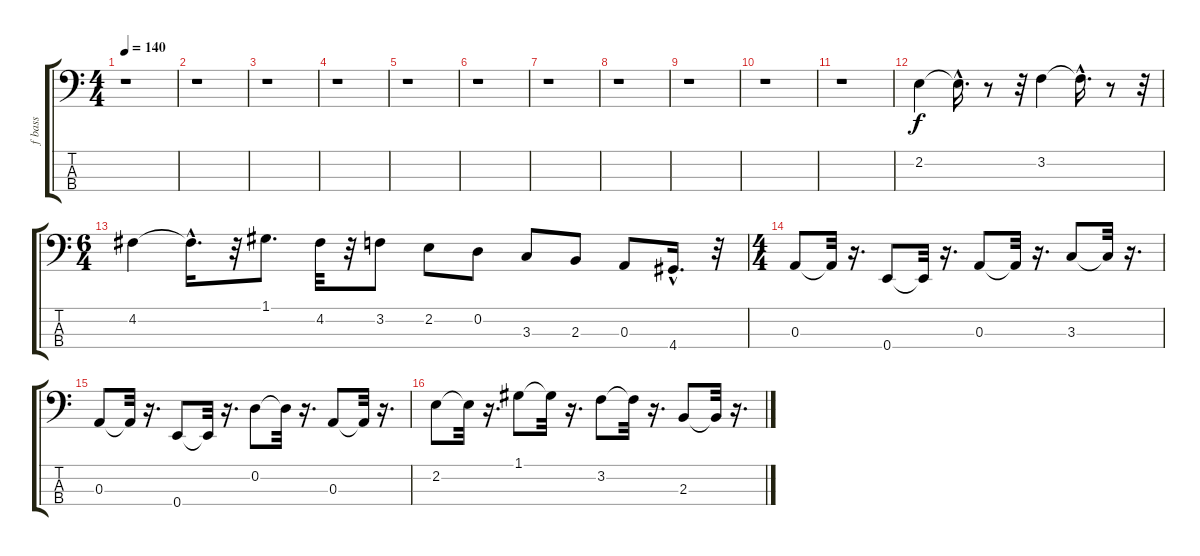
\track ("f bass" "f bass") {instrument electricbassfinger}
\staff {score tabs}
\tuning (G2 D2 A1 E1) {hide}
\ts (4 4)
\tempo 140
\clef f4
\ks c
r.1{dy f instrument electricbassfinger} |
r.1 |
r.1 |
r.1 |
r.1 |
r.1 |
r.1 |
r.1 |
r.1 |
r.1 |
r.1 |
2.2.4 2.2{hac t}.16{d} r.8 r.32 3.2.4 3.2{hac t}.16{d} r.8 r.32 |
\ts (6 4)
4.2.4 4.2{hac t}.16{d} r.32 1.1.8{d} 4.2.32 r.32 3.2.8 2.2.8 0.2.8 3.3.8 2.3.8 0.3.8 4.4{hac}.16{d} r.32 |
\ts (4 4)
0.3.8 0.3{t}.32 r.16{d} 0.4.8 0.4{t}.32 r.16{d} 0.3.8 0.3{t}.32 r.16{d} 3.3.8 3.3{t}.32 r.16{d} |
0.3.8 0.3{t}.32 r.16{d} 0.4.8 0.4{t}.32 r.16{d} 0.2.8 0.2{t}.32 r.16{d} 0.3.8 0.3{t}.32 r.16{d} |
2.2.8 2.2{t}.32 r.16{d} 1.1.8 1.1{t}.32 r.16{d} 3.2.8 3.2{t}.32 r.16{d} 2.3.8 2.3{t}.32 r.16{d}
